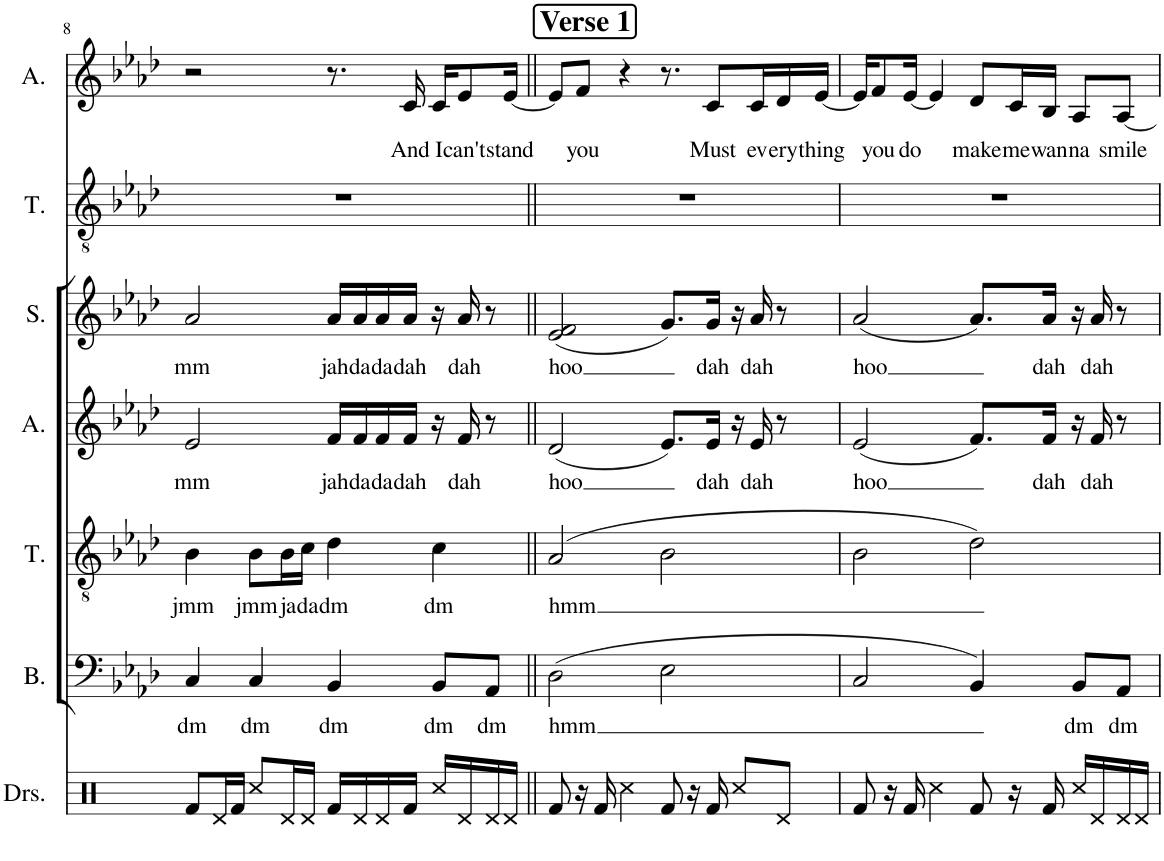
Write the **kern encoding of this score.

**kern	**kern	**text	**kern	**text	**kern	**text	**kern	**text	**kern	**kern	**text
*part7	*part6	*part6	*part5	*part5	*part4	*part4	*part3	*part3	*part2	*part1	*part1
*staff7	*staff6	*staff6	*staff5	*staff5	*staff4	*staff4	*staff3	*staff3	*staff2	*staff1	*staff1
*I"Drumset	*I"Bass	*	*I"Tenor	*	*I"Alto	*	*I"Soprano	*	*I"Tenor	*I"Alto	*
*I'Drs.	*I'B.	*	*I'T.	*	*I'A.	*	*I'S.	*	*I'T.	*I'A.	*
!!LO:PB:g=z
*clefX	*clefF4	*	*clefGv2	*	*clefG2	*	*clefG2	*	*clefGv2	*clefG2	*
*k[]	*k[b-e-a-d-]	*	*k[b-e-a-d-]	*	*k[b-e-a-d-]	*	*k[b-e-a-d-]	*	*k[b-e-a-d-]	*k[b-e-a-d-]	*
*M4/4	*M4/4	*	*M4/4	*	*M4/4	*	*M4/4	*	*M4/4	*M4/4	*
=8	=8	=8	=8	=8	=8	=8	=8	=8	=8	=8	=8
!	!	!LO:LY:b	!	!LO:LY:b	!	!LO:LY:b	!	!LO:LY:b	!	!	!
8Rf/L	4C/	dm	4B-\	jmm	2e-/	mm	2a-/	mm	1r	2r	.
16Rd/L	.	.	.	.	.	.	.	.	.	.	.
16Rf/JJ	.	.	.	.	.	.	.	.	.	.	.
!	!	!LO:LY:b	!	!LO:LY:b	!	!	!	!	!	!	!
8Rcc/L	4C/	dm	8B-\L	jmm	.	.	.	.	.	.	.
!	!	!	!	!LO:LY:b	!	!	!	!	!	!	!
16Rd/L	.	.	16B-\L	ja	.	.	.	.	.	.	.
!	!	!	!	!LO:LY:b	!	!	!	!	!	!	!
16Rd/JJ	.	.	16c\JJ	da	.	.	.	.	.	.	.
!	!	!LO:LY:b	!	!LO:LY:b	!	!LO:LY:b	!	!LO:LY:b	!	!	!
16Rf/LL	4BB-/	dm	4d-\	dm	16f/LL	jah	16a-/LL	jah	.	8.r	.
!	!	!	!	!	!	!LO:LY:b	!	!LO:LY:b	!	!	!
16Rd/	.	.	.	.	16f/	da	16a-/	da	.	.	.
!	!	!	!	!	!	!LO:LY:b	!	!LO:LY:b	!	!	!
16Rd/	.	.	.	.	16f/	da	16a-/	da	.	.	.
!	!	!	!	!	!	!LO:LY:b	!	!LO:LY:b	!	!	!LO:LY:b
16Rf/JJ	.	.	.	.	16f/JJ	dah	16a-/JJ	dah	.	16c/	And
!	!	!LO:LY:b	!	!LO:LY:b	!	!	!	!	!	!	!LO:LY:b
16Rcc/LL	8BB-/L	dm	4c\	dm	16r	.	16r	.	.	16c/KL	I
!	!	!	!	!	!	!LO:LY:b	!	!LO:LY:b	!	!	!LO:LY:b
16Rd/	.	.	.	.	16f/	dah	16a-/	dah	.	8e-/	can't
!	!	!LO:LY:b	!	!	!	!	!	!	!	!	!
16Rd/	8AA-/J	dm	.	.	8r	.	8r	.	.	.	.
!	!	!	!	!	!	!	!	!	!	!	!LO:LY:b
16Rd/JJ	.	.	.	.	.	.	.	.	.	[16e-/Jk	stand
!!LO:REH:place=s1:a:B:cj:fs=14:t=Verse 1
=9||	=9||	=9||	=9||	=9||	=9||	=9||	=9||	=9||	=9||	=9||	=9||
!	!	!LO:LY:b	!	!LO:LY:b	!	!LO:LY:b	!	!LO:LY:b	!	!	!
8Rf/	(2D-\	hmm	(2A-/	hmm	(2d-/	hoo	(2e-/ 2f/	hoo	1r	8e-/L]	.
!	!	!	!	!	!	!	!	!	!	!	!LO:LY:b
16r	.	.	.	.	.	.	.	.	.	8f/J	you
16Rf/	.	.	.	.	.	.	.	.	.	.	.
4Rcc\	.	.	.	.	.	.	.	.	.	4r	.
8Rf/	2E-\	.	2B-\	.	8.e-/L)	.	8.g/L)	.	.	8.r	.
16r	.	.	.	.	.	.	.	.	.	.	.
!	!	!	!	!	!	!LO:LY:b	!	!LO:LY:b	!	!	!LO:LY:b
16Rf/	.	.	.	.	16e-/Jk	dah	16g/Jk	dah	.	8c/L	Must
8Rcc/L	.	.	.	.	16r	.	16r	.	.	.	.
!	!	!	!	!	!	!LO:LY:b	!	!LO:LY:b	!	!	!LO:LY:b
.	.	.	.	.	16e-/	dah	16a-/	dah	.	16c/L	ev-
!	!	!	!	!	!	!	!	!	!	!	!LO:LY:b
8Rd/J	.	.	.	.	8r	.	8r	.	.	16d-/	-ery
!	!	!	!	!	!	!	!	!	!	!	!LO:LY:b
.	.	.	.	.	.	.	.	.	.	[16e-/JJ	thing
=10	=10	=10	=10	=10	=10	=10	=10	=10	=10	=10	=10
!	!	!	!	!	!	!LO:LY:b	!	!LO:LY:b	!	!	!
8Rf/	2C/	.	2B-\	.	(2e-/	hoo	(2a-/	hoo	1r	16e-/KL]	.
!	!	!	!	!	!	!	!	!	!	!	!LO:LY:b
.	.	.	.	.	.	.	.	.	.	8f/	you
16r	.	.	.	.	.	.	.	.	.	.	.
!	!	!	!	!	!	!	!	!	!	!	!LO:LY:b
16Rf/	.	.	.	.	.	.	.	.	.	[16e-/Jk	do
4Rcc\	.	.	.	.	.	.	.	.	.	4e-/]	.
!	!	!	!	!	!	!	!	!	!	!	!LO:LY:b
8Rf/	4BB-/)	.	2d-\)	.	8.f/L)	.	8.a-/L)	.	.	8d-/L	make
!	!	!	!	!	!	!	!	!	!	!	!LO:LY:b
16r	.	.	.	.	.	.	.	.	.	16c/L	me
!	!	!	!	!	!	!LO:LY:b	!	!LO:LY:b	!	!	!LO:LY:b
16Rf/	.	.	.	.	16f/Jk	dah	16a-/Jk	dah	.	16B-/JJ	wan-
!	!	!LO:LY:b	!	!	!	!	!	!	!	!	!LO:LY:b
16Rcc/LL	8BB-/L	dm	.	.	16r	.	16r	.	.	8A-/L	-na
!	!	!	!	!	!	!LO:LY:b	!	!LO:LY:b	!	!	!
16Rd/	.	.	.	.	16f/	dah	16a-/	dah	.	.	.
!	!	!LO:LY:b	!	!	!	!	!	!	!	!	!LO:LY:b
16Rd/	8AA-/J	dm	.	.	8r	.	8r	.	.	[8A-/J	smile
16Rd/JJ	.	.	.	.	.	.	.	.	.	.	.
=	=	=	=	=	=	=	=	=	=	=	=
*-	*-	*-	*-	*-	*-	*-	*-	*-	*-	*-	*-
